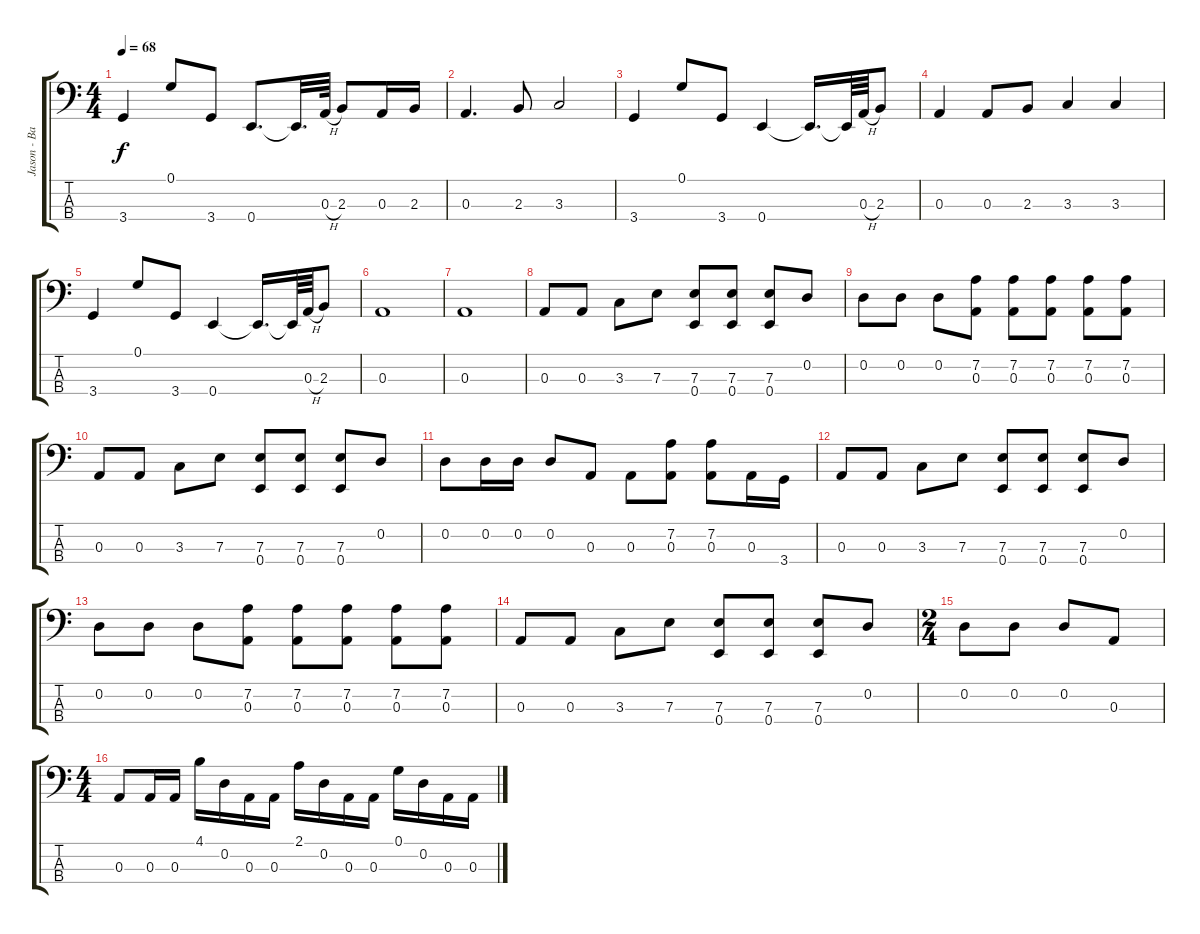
\track ("Jason - Bass" "Jason - Ba") {instrument electricbasspick}
\staff {score tabs}
\tuning (G2 D2 A1 E1) {hide}
\ts (4 4)
\tempo 68
\clef f4
\ks c
3.4.4{dy f} 0.1.8 3.4.8 0.4.8{d} 0.4{t}.32{d} 0.3{h}.64 2.3.8 0.3.16 2.3.16 |
0.3.4{d} 2.3.8 3.3.2 |
3.4.4 0.1.8 3.4.8 0.4.4 0.4{t}.16{d} 0.4{t}.64 0.3{h}.64 2.3.8 |
0.3.4 0.3.8 2.3.8 3.3.4 3.3.4 |
3.4.4 0.1.8 3.4.8 0.4.4 0.4{t}.16{d} 0.4{t}.64 0.3{h}.64 2.3.8 |
0.3.1 |
0.3.1 |
0.3.8 0.3.8 3.3.8 7.3.8 (7.3 0.4).8 (7.3 0.4).8 (7.3 0.4).8 0.2.8 |
0.2.8 0.2.8 0.2.8 (7.2 0.3).8 (7.2 0.3).8 (7.2 0.3).8 (7.2 0.3).8 (7.2 0.3).8 |
0.3.8 0.3.8 3.3.8 7.3.8 (7.3 0.4).8 (7.3 0.4).8 (7.3 0.4).8 0.2.8 |
0.2.8 0.2.16 0.2.16 0.2.8 0.3.8 0.3.8 (7.2 0.3).8 (7.2 0.3).8 0.3.16 3.4.16 |
0.3.8 0.3.8 3.3.8 7.3.8 (7.3 0.4).8 (7.3 0.4).8 (7.3 0.4).8 0.2.8 |
0.2.8 0.2.8 0.2.8 (7.2 0.3).8 (7.2 0.3).8 (7.2 0.3).8 (7.2 0.3).8 (7.2 0.3).8 |
0.3.8 0.3.8 3.3.8 7.3.8 (7.3 0.4).8 (7.3 0.4).8 (7.3 0.4).8 0.2.8 |
\ts (2 4)
0.2.8 0.2.8 0.2.8 0.3.8 |
\ts (4 4)
0.3.8 0.3.16 0.3.16 4.1.16 0.2.16 0.3.16 0.3.16 2.1.16 0.2.16 0.3.16 0.3.16 0.1.16 0.2.16 0.3.16 0.3.16
